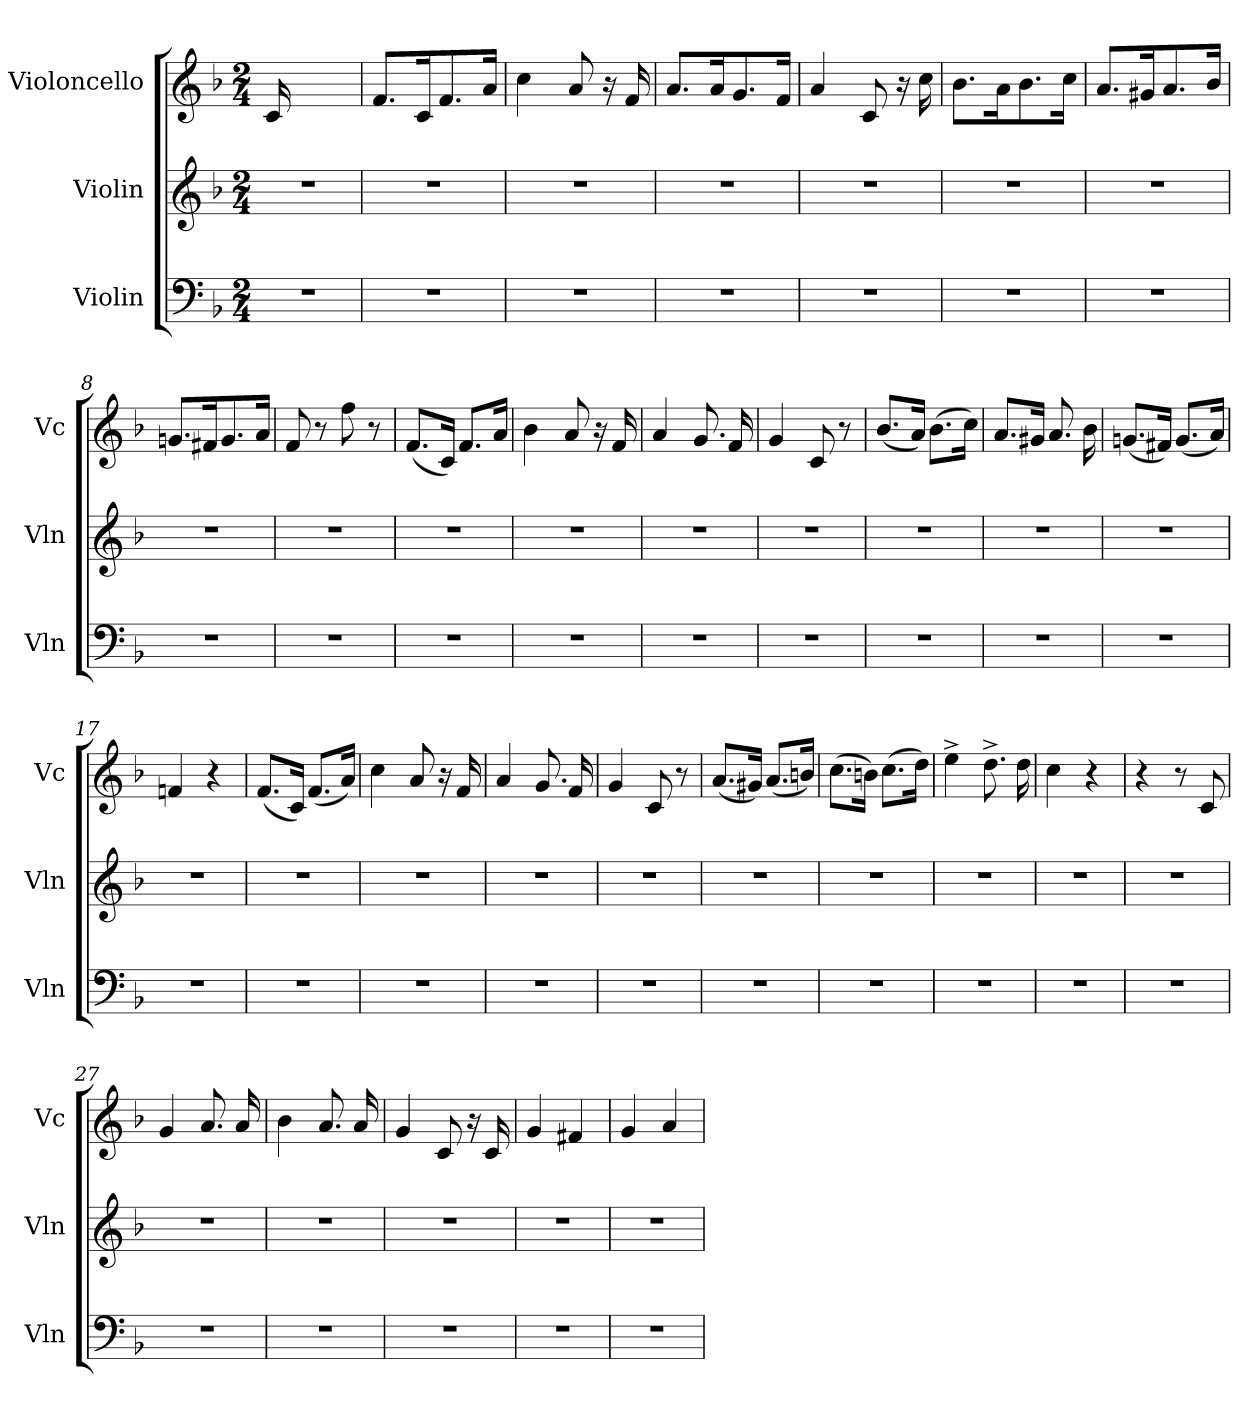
**kern	**kern	**kern	**dynam
*part3	*part2	*part1	*part1
*staff3	*staff2	*staff1	*staff1
*I"Violin	*I"Violin	*I"Violoncello	*
*I'Vln	*I'Vln	*I'Vc	*
*clefF4	*clefG2	*clefG2	*
*k[b-]	*k[b-]	*k[b-]	*
*M2/4	*M2/4	*M2/4	*
=1	=1	=1	=1
!	!	!	!LO:DY:a
2r	2r	16c/	Allegretto
.	.	4..ryy	.
=2	=2	=2	=2
2r	2r	8.fL	.
.	.	16ck	.
.	.	8.f	.
.	.	16aJk	.
=3	=3	=3	=3
2r	2r	4cc\	.
.	.	8a/	.
.	.	16r	.
.	.	16f/	.
=4	=4	=4	=4
2r	2r	8.aL	.
.	.	16ak	.
.	.	8.g	.
.	.	16fJk	.
=5	=5	=5	=5
2r	2r	4a/	.
.	.	8c/	.
.	.	16r	.
.	.	16cc\	.
=6	=6	=6	=6
2r	2r	8.b-L	.
.	.	16ak	.
.	.	8.b-	.
.	.	16ccJk	.
=7	=7	=7	=7
2r	2r	8.aL	.
.	.	16g#Xk	.
.	.	8.a	.
.	.	16b-Jk	.
!!LO:LB:g=z
=8	=8	=8	=8
2r	2r	8.gnL	.
.	.	16f#Xk	.
.	.	8.g	.
.	.	16aJk	.
=9	=9	=9	=9
2r	2r	8f/	.
.	.	8r	.
.	.	8ff\	.
.	.	8r	.
=10	=10	=10	=10
2r	2r	(<8.fL	.
.	.	16cJk)	.
.	.	8.fL	.
.	.	16aJk	.
=11	=11	=11	=11
2r	2r	4b-\	.
.	.	8a/	.
.	.	16r	.
.	.	16f/	.
=12	=12	=12	=12
2r	2r	4a/	.
.	.	8.g/	.
.	.	16f/	.
=13	=13	=13	=13
2r	2r	4g/	.
.	.	8c/	.
.	.	8r	.
=14	=14	=14	=14
2r	2r	(<8.b-L	.
.	.	16aJk)	.
.	.	(>8.b-L	.
.	.	16ccJk)	.
!!LO:LB:g=z
=15	=15	=15	=15
2r	2r	8.aL	.
.	.	16g#XJk	.
.	.	8.a/	.
.	.	16b-\	.
=16	=16	=16	=16
2r	2r	(<8.gnL	.
.	.	16f#XJk)	.
.	.	(<8.gL	.
.	.	16aJk)	.
=17	=17	=17	=17
2r	2r	4fn/	.
.	.	4r	.
=18	=18	=18	=18
2r	2r	(<8.fL	.
.	.	16cJk)	.
.	.	(<8.fL	.
.	.	16aJk)	.
=19	=19	=19	=19
2r	2r	4cc\	.
.	.	8a/	.
.	.	16r	.
.	.	16f/	.
=20	=20	=20	=20
2r	2r	4a/	.
.	.	8.g/	.
.	.	16f/	.
=21	=21	=21	=21
2r	2r	4g/	.
.	.	8c/	.
.	.	8r	.
!!LO:LB:g=z
=22	=22	=22	=22
2r	2r	(<8.aL	.
.	.	16g#XJk)	.
.	.	(<8.aL	.
.	.	16bnJk)	.
=23	=23	=23	=23
2r	2r	(>8.ccL	.
.	.	16bnJk)	.
.	.	(>8.ccL	.
.	.	16ddJk)	.
=24	=24	=24	=24
2r	2r	4ee^\	.
.	.	8.dd^\	.
.	.	16dd\	.
=25	=25	=25	=25
2r	2r	4cc\	.
.	.	4r	.
=26	=26	=26	=26
2r	2r	4r	.
.	.	8r	.
.	.	8c/	.
=27	=27	=27	=27
2r	2r	4g/	.
.	.	8.a/	.
.	.	16a/	.
=28	=28	=28	=28
2r	2r	4b-\	.
.	.	8.a/	.
.	.	16a/	.
=29	=29	=29	=29
2r	2r	4g/	.
.	.	8c/	.
.	.	16r	.
.	.	16c/	.
!!LO:PB:g=z
=30	=30	=30	=30
2r	2r	4g/	.
.	.	4f#X/	.
=31	=31	=31	=31
2r	2r	4g/	.
.	.	4a/	.
=	=	=	=
*-	*-	*-	*-
